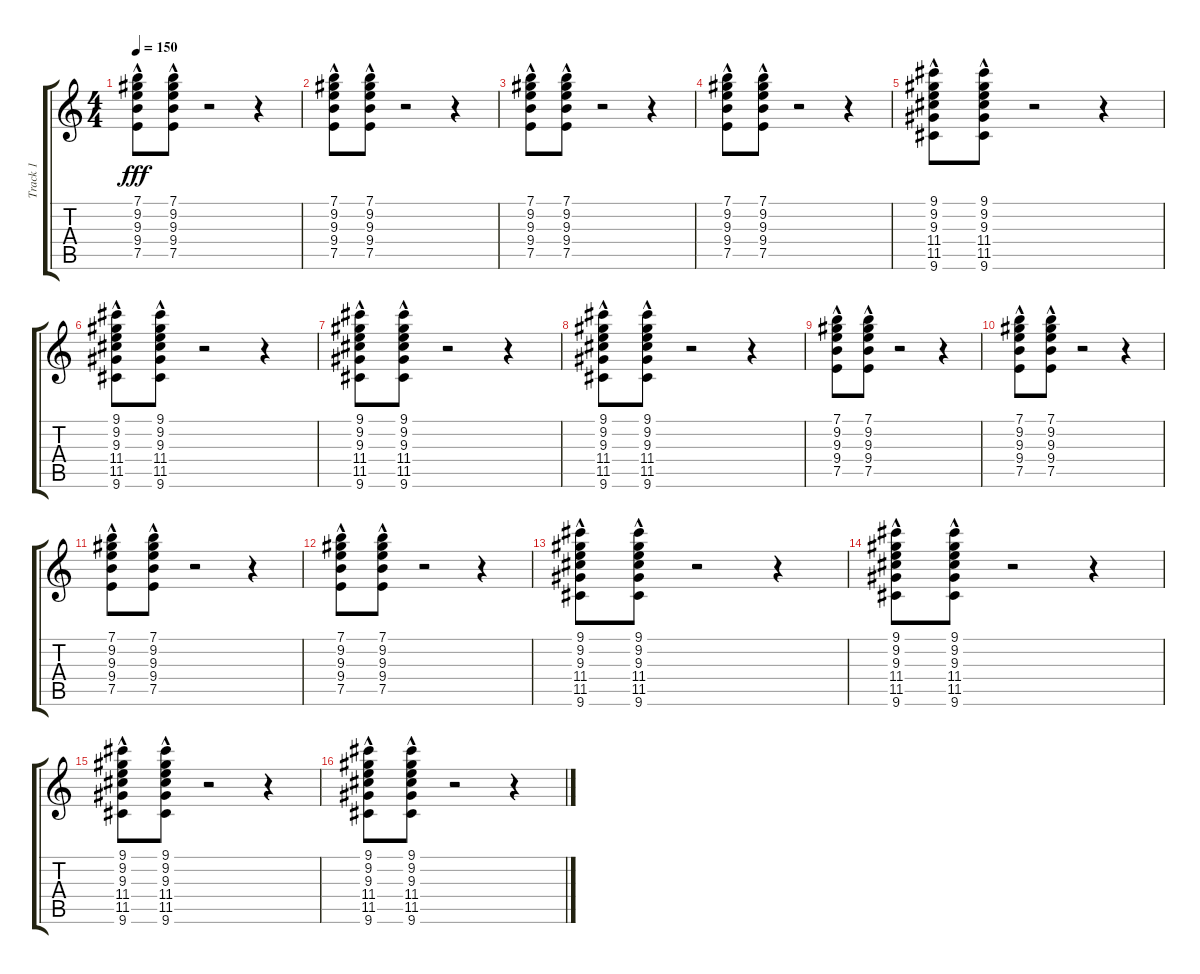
\track ("Track 1" "Track 1") {instrument overdrivenguitar}
\staff {score tabs}
\tuning (E4 B3 G3 D3 A2 E2) {hide}
\ts (4 4)
\tempo 150
\clef g2
\ks c
(7.1 9.2 9.3{hac} 9.4{hac} 7.5{hac}).8{dy fff} (7.1 9.2 9.3{hac} 9.4{hac} 7.5{hac}).8 r.2 r.4 |
(7.1 9.2 9.3{hac} 9.4{hac} 7.5{hac}).8 (7.1 9.2 9.3{hac} 9.4{hac} 7.5{hac}).8 r.2 r.4 |
(7.1 9.2 9.3{hac} 9.4{hac} 7.5{hac}).8 (7.1 9.2 9.3{hac} 9.4{hac} 7.5{hac}).8 r.2 r.4 |
(7.1 9.2 9.3{hac} 9.4{hac} 7.5{hac}).8 (7.1 9.2 9.3{hac} 9.4{hac} 7.5{hac}).8 r.2 r.4 |
(9.1 9.2 9.3 11.4{hac} 11.5{hac} 9.6{hac}).8 (9.1 9.2 9.3 11.4{hac} 11.5{hac} 9.6{hac}).8 r.2 r.4 |
(9.1 9.2 9.3 11.4{hac} 11.5{hac} 9.6{hac}).8 (9.1 9.2 9.3 11.4{hac} 11.5{hac} 9.6{hac}).8 r.2 r.4 |
(9.1 9.2 9.3 11.4{hac} 11.5{hac} 9.6{hac}).8 (9.1 9.2 9.3 11.4{hac} 11.5{hac} 9.6{hac}).8 r.2 r.4 |
(9.1 9.2 9.3 11.4{hac} 11.5{hac} 9.6{hac}).8 (9.1 9.2 9.3 11.4{hac} 11.5{hac} 9.6{hac}).8 r.2 r.4 |
(7.1 9.2 9.3{hac} 9.4{hac} 7.5{hac}).8 (7.1 9.2 9.3{hac} 9.4{hac} 7.5{hac}).8 r.2 r.4 |
(7.1 9.2 9.3{hac} 9.4{hac} 7.5{hac}).8 (7.1 9.2 9.3{hac} 9.4{hac} 7.5{hac}).8 r.2 r.4 |
(7.1 9.2 9.3{hac} 9.4{hac} 7.5{hac}).8 (7.1 9.2 9.3{hac} 9.4{hac} 7.5{hac}).8 r.2 r.4 |
(7.1 9.2 9.3{hac} 9.4{hac} 7.5{hac}).8 (7.1 9.2 9.3{hac} 9.4{hac} 7.5{hac}).8 r.2 r.4 |
(9.1 9.2 9.3 11.4{hac} 11.5{hac} 9.6{hac}).8 (9.1 9.2 9.3 11.4{hac} 11.5{hac} 9.6{hac}).8 r.2 r.4 |
(9.1 9.2 9.3 11.4{hac} 11.5{hac} 9.6{hac}).8 (9.1 9.2 9.3 11.4{hac} 11.5{hac} 9.6{hac}).8 r.2 r.4 |
(9.1 9.2 9.3 11.4{hac} 11.5{hac} 9.6{hac}).8 (9.1 9.2 9.3 11.4{hac} 11.5{hac} 9.6{hac}).8 r.2 r.4 |
(9.1 9.2 9.3 11.4{hac} 11.5{hac} 9.6{hac}).8 (9.1 9.2 9.3 11.4{hac} 11.5{hac} 9.6{hac}).8 r.2 r.4
